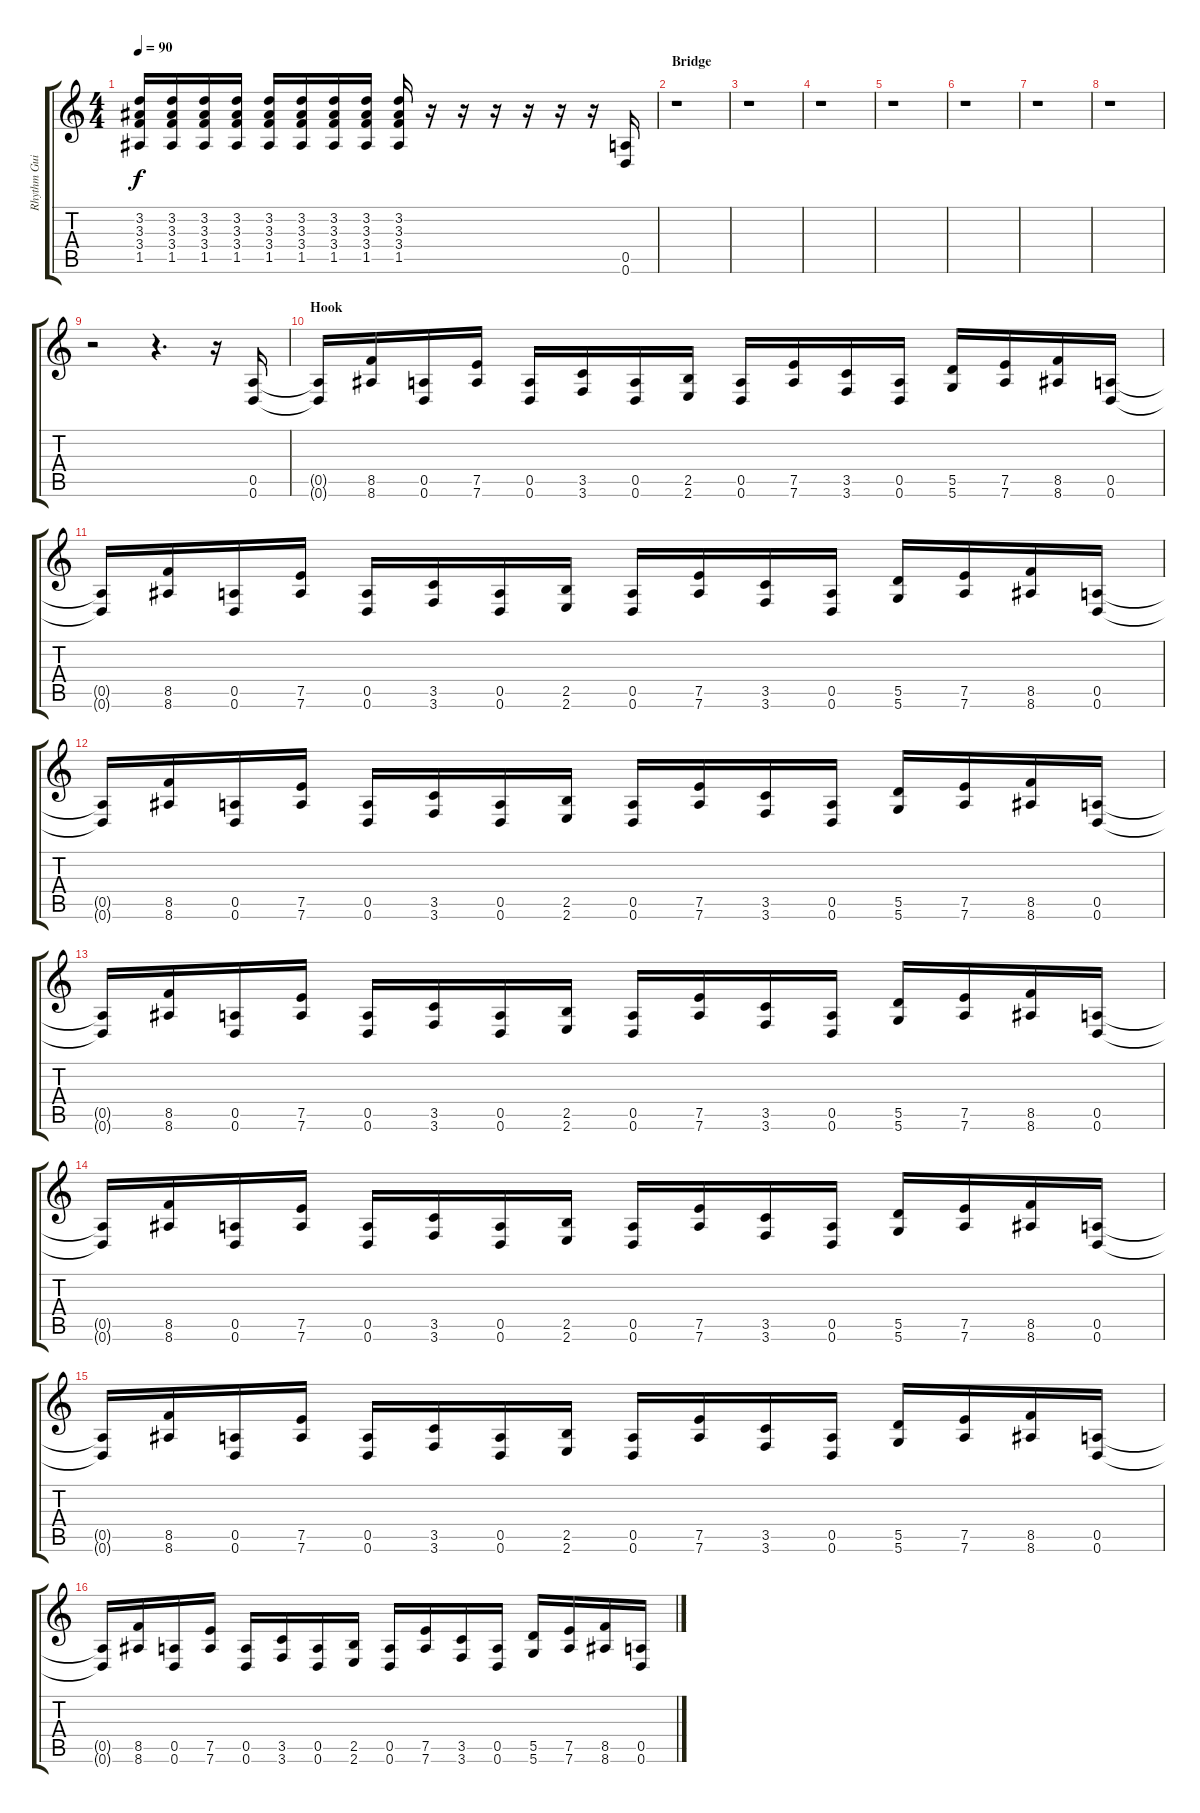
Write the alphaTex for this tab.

\track ("Rhythm Guitar" "Rhythm Gui") {instrument distortionguitar}
\staff {score tabs}
\tuning (E4 B3 G3 D3 A2 D2) {hide}
\ts (4 4)
\tempo 90
\clef g2
\ks c
(3.2{t} 3.3{t} 3.4{t} 1.5{t}).16{dy f} (3.2 3.3 3.4 1.5).16 (3.2 3.3 3.4 1.5).16 (3.2 3.3 3.4 1.5).16 (3.2 3.3 3.4 1.5).16 (3.2 3.3 3.4 1.5).16 (3.2 3.3 3.4 1.5).16 (3.2 3.3 3.4 1.5).16 (3.2 3.3 3.4 1.5).16 r.16 r.16 r.16 r.16 r.16 r.16 (0.5 0.6).16 |
\section ("" "Bridge")
r.1 |
r.1 |
r.1 |
r.1 |
r.1 |
r.1 |
r.1 |
r.2 r.4{d} r.16 (0.5 0.6).16 |
\section ("" "Hook")
(0.5{t} 0.6{t}).16 (8.5 8.6).16 (0.5 0.6).16 (7.5 7.6).16 (0.5 0.6).16 (3.5 3.6).16 (0.5 0.6).16 (2.5 2.6).16 (0.5 0.6).16 (7.5 7.6).16 (3.5 3.6).16 (0.5 0.6).16 (5.5 5.6).16 (7.5 7.6).16 (8.5 8.6).16 (0.5 0.6).16 |
(0.5{t} 0.6{t}).16 (8.5 8.6).16 (0.5 0.6).16 (7.5 7.6).16 (0.5 0.6).16 (3.5 3.6).16 (0.5 0.6).16 (2.5 2.6).16 (0.5 0.6).16 (7.5 7.6).16 (3.5 3.6).16 (0.5 0.6).16 (5.5 5.6).16 (7.5 7.6).16 (8.5 8.6).16 (0.5 0.6).16 |
(0.5{t} 0.6{t}).16 (8.5 8.6).16 (0.5 0.6).16 (7.5 7.6).16 (0.5 0.6).16 (3.5 3.6).16 (0.5 0.6).16 (2.5 2.6).16 (0.5 0.6).16 (7.5 7.6).16 (3.5 3.6).16 (0.5 0.6).16 (5.5 5.6).16 (7.5 7.6).16 (8.5 8.6).16 (0.5 0.6).16 |
(0.5{t} 0.6{t}).16 (8.5 8.6).16 (0.5 0.6).16 (7.5 7.6).16 (0.5 0.6).16 (3.5 3.6).16 (0.5 0.6).16 (2.5 2.6).16 (0.5 0.6).16 (7.5 7.6).16 (3.5 3.6).16 (0.5 0.6).16 (5.5 5.6).16 (7.5 7.6).16 (8.5 8.6).16 (0.5 0.6).16 |
(0.5{t} 0.6{t}).16 (8.5 8.6).16 (0.5 0.6).16 (7.5 7.6).16 (0.5 0.6).16 (3.5 3.6).16 (0.5 0.6).16 (2.5 2.6).16 (0.5 0.6).16 (7.5 7.6).16 (3.5 3.6).16 (0.5 0.6).16 (5.5 5.6).16 (7.5 7.6).16 (8.5 8.6).16 (0.5 0.6).16 |
(0.5{t} 0.6{t}).16 (8.5 8.6).16 (0.5 0.6).16 (7.5 7.6).16 (0.5 0.6).16 (3.5 3.6).16 (0.5 0.6).16 (2.5 2.6).16 (0.5 0.6).16 (7.5 7.6).16 (3.5 3.6).16 (0.5 0.6).16 (5.5 5.6).16 (7.5 7.6).16 (8.5 8.6).16 (0.5 0.6).16 |
(0.5{t} 0.6{t}).16 (8.5 8.6).16 (0.5 0.6).16 (7.5 7.6).16 (0.5 0.6).16 (3.5 3.6).16 (0.5 0.6).16 (2.5 2.6).16 (0.5 0.6).16 (7.5 7.6).16 (3.5 3.6).16 (0.5 0.6).16 (5.5 5.6).16 (7.5 7.6).16 (8.5 8.6).16 (0.5 0.6).16
